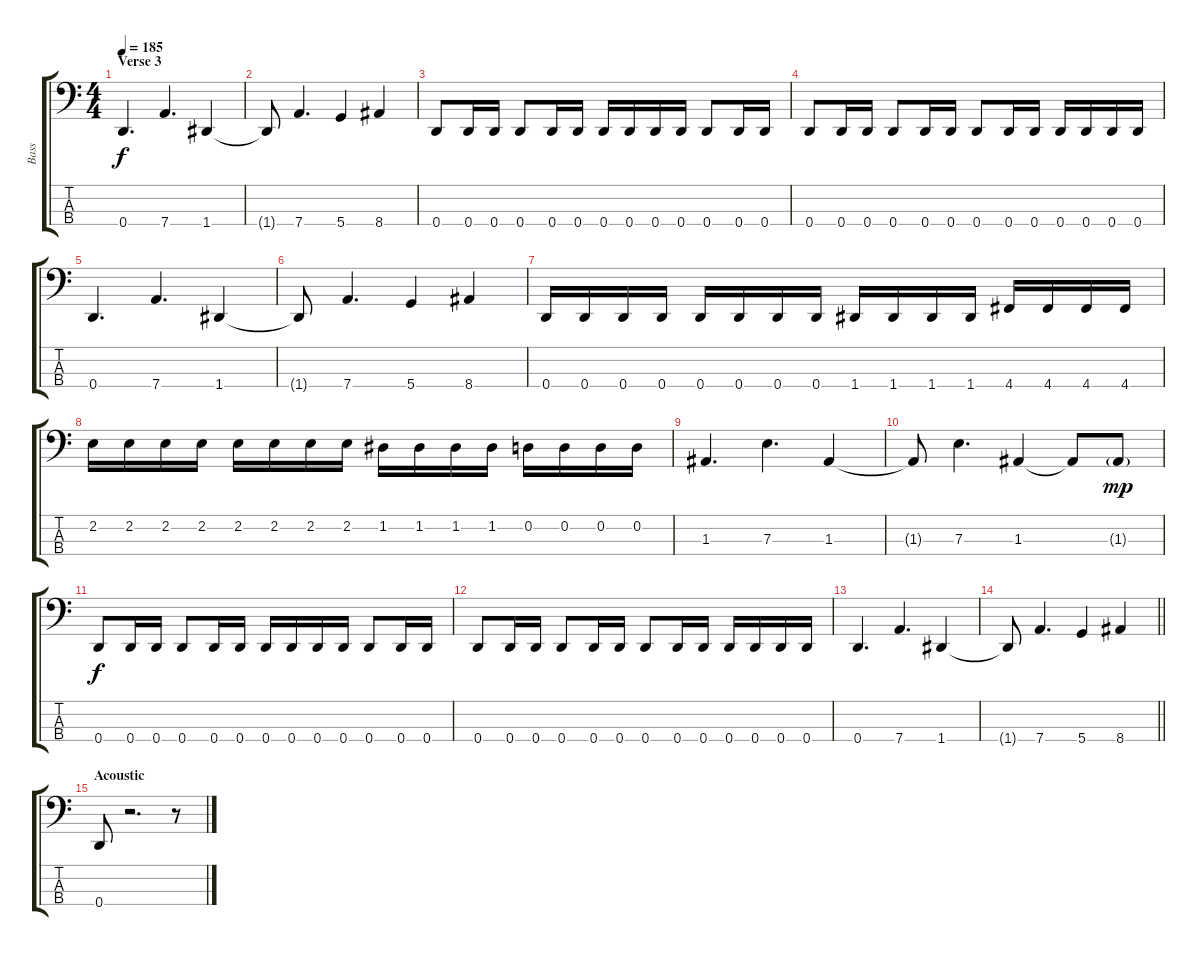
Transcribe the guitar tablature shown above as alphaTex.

\track ("Bass" "Bass") {instrument electricbassfinger}
\staff {score tabs}
\tuning (G2 D2 A1 D1) {hide}
\ts (4 4)
\section ("" "Verse 3")
\tempo 185
\clef f4
\ks c
0.4.4{d dy f} 7.4.4{d} 1.4.4 |
1.4{t}.8 7.4.4{d} 5.4.4 8.4.4 |
0.4.8 0.4.16 0.4.16 0.4.8 0.4.16 0.4.16 0.4.16 0.4.16 0.4.16 0.4.16 0.4.8 0.4.16 0.4.16 |
0.4.8 0.4.16 0.4.16 0.4.8 0.4.16 0.4.16 0.4.8 0.4.16 0.4.16 0.4.16 0.4.16 0.4.16 0.4.16 |
0.4.4{d} 7.4.4{d} 1.4.4 |
1.4{t}.8 7.4.4{d} 5.4.4 8.4.4 |
0.4.16 0.4.16 0.4.16 0.4.16 0.4.16 0.4.16 0.4.16 0.4.16 1.4.16 1.4.16 1.4.16 1.4.16 4.4.16 4.4.16 4.4.16 4.4.16 |
2.2.16 2.2.16 2.2.16 2.2.16 2.2.16 2.2.16 2.2.16 2.2.16 1.2.16 1.2.16 1.2.16 1.2.16 0.2.16 0.2.16 0.2.16 0.2.16 |
1.3.4{d} 7.3.4{d} 1.3.4 |
1.3{t}.8 7.3.4{d} 1.3.4 1.3{t}.8 1.3{g}.8{dy mp} |
0.4.8{dy f} 0.4.16 0.4.16 0.4.8 0.4.16 0.4.16 0.4.16 0.4.16 0.4.16 0.4.16 0.4.8 0.4.16 0.4.16 |
0.4.8 0.4.16 0.4.16 0.4.8 0.4.16 0.4.16 0.4.8 0.4.16 0.4.16 0.4.16 0.4.16 0.4.16 0.4.16 |
0.4.4{d} 7.4.4{d} 1.4.4 |
\barLineRight lightlight
1.4{t}.8 7.4.4{d} 5.4.4 8.4.4 |
\section ("" "Acoustic")
0.4.8 r.2{d} r.8
